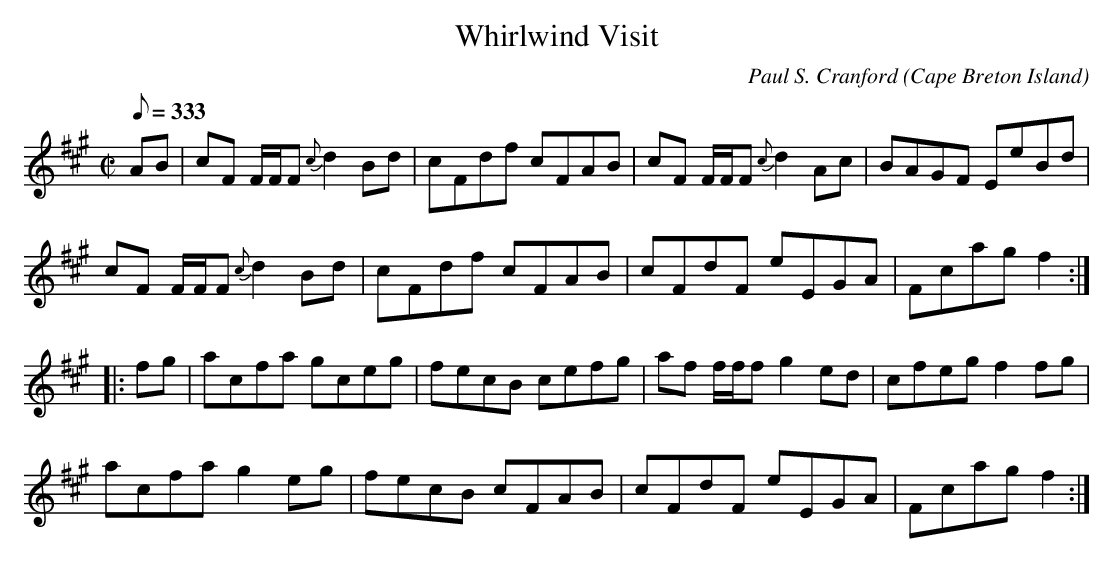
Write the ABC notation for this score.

X:1
T:Whirlwind Visit
C:Paul S. Cranford
O:Cape Breton Island
L:1/8
M:C|
Q:333
K:F#minor
AB|cF F/F/F {c}d2 Bd|cFdf cFAB|cF F/F/F {c}d2 Ac|BAGF EeBd|
cF F/F/F {c}d2 Bd|cFdf cFAB|cFdF eEGA|Fcag f2 :|
|:fg|acfa gceg|fecB cefg|af f/f/f g2 ed|cfeg f2 fg|
acfa g2 eg|fecB cFAB|cFdF eEGA|Fcag f2 :|
